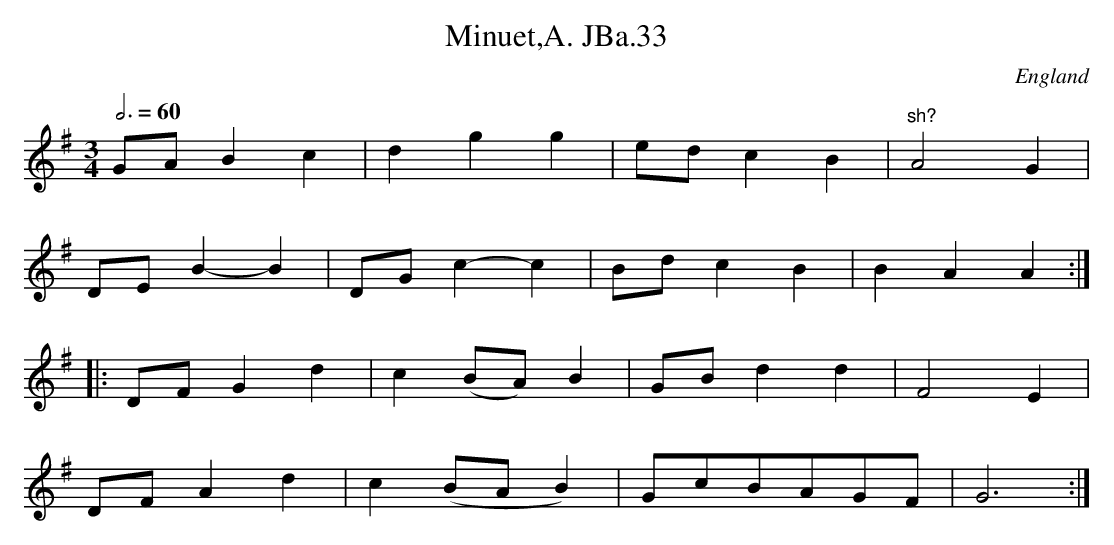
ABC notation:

X:1
T:Minuet,A. JBa.33
L:1/4
M:3/4
O:England
Q:3/4=60
K:G Major
G/A/ Bc | dgg | e/d/ cB | "sh?"A2 G |!
D/E/ B-B |D/G/ c-c | B/d/ cB | BAA :|!
|: D/F/ G d | c(B/A/)B | G/B/ dd |F2E |!
D/F/ A d | c (B/A/ B) | G/c/B/A/G/F/ | G3 :|
